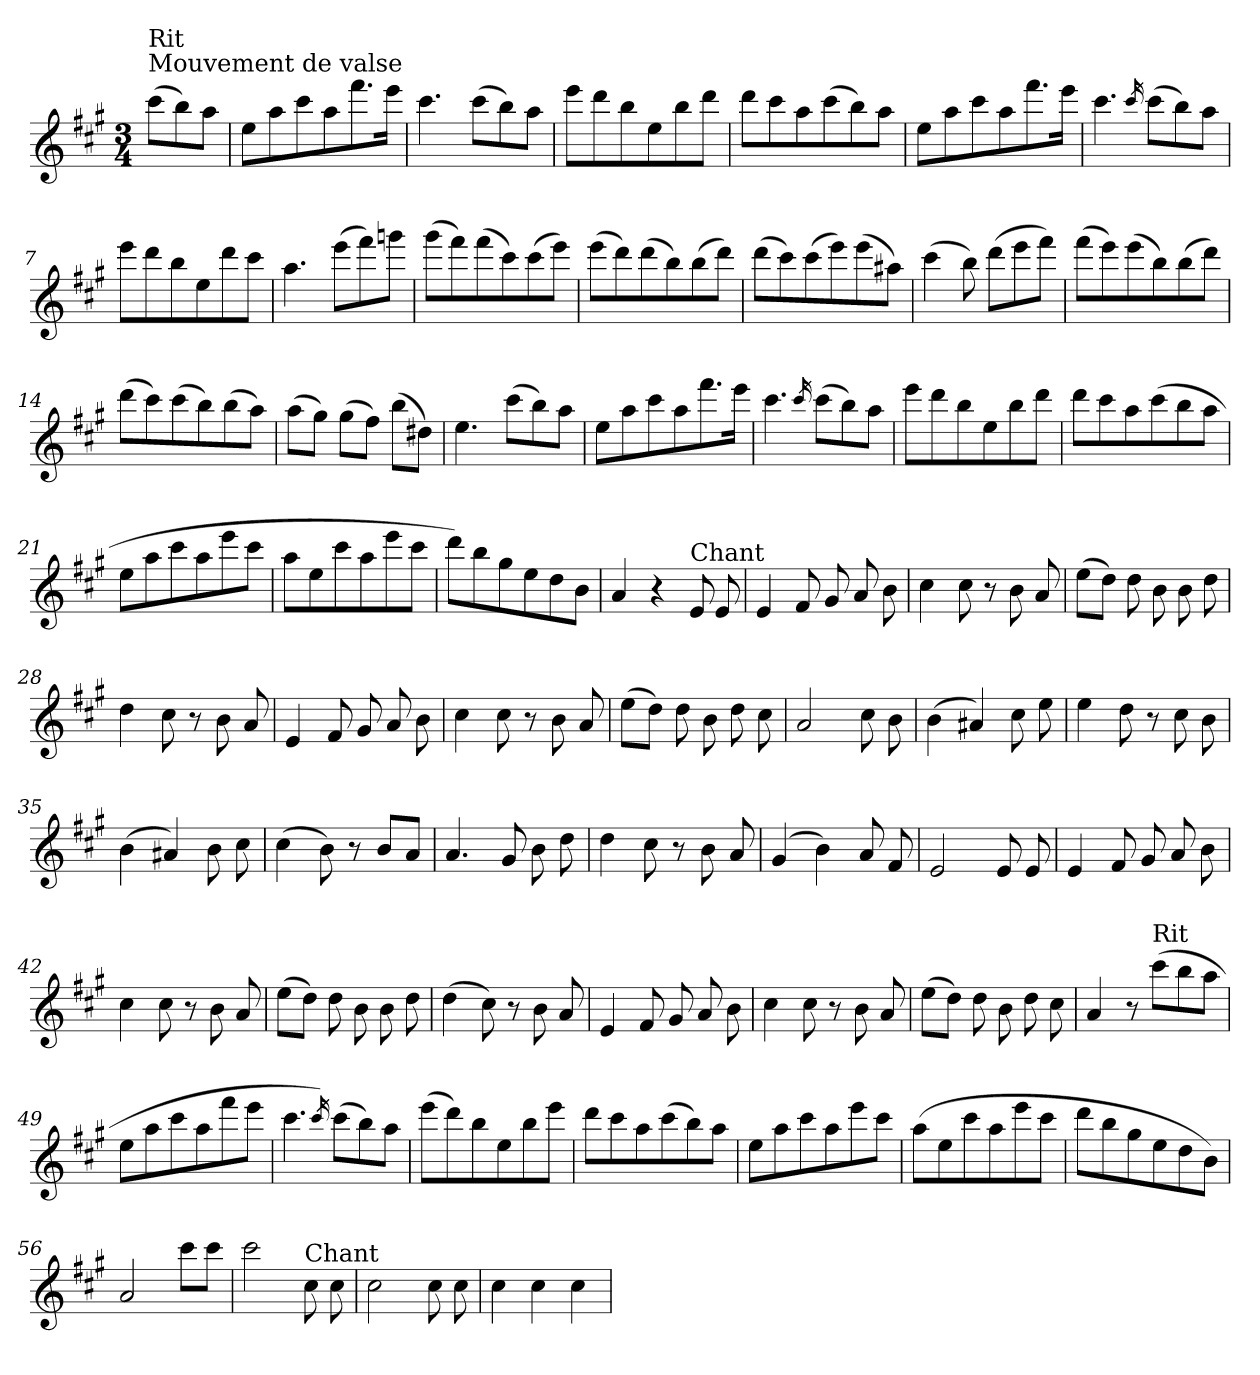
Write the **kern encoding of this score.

**kern
*part1
*staff1
*clefG2
*k[f#c#g#]
*A:
*M3/4
=
!LO:TX:a:t=Mouvement de valse
!LO:TX:a:t=Rit
(>8ccc#\L
8bb\)
8aa\J
=1
8ee\L
8aa\
8ccc#\
8aa\
8.fff#\
16eee\Jk
=2
4.ccc#\
(>8ccc#\L
8bb\)
8aa\J
=3
8eee\L
8ddd\
8bb\
8ee\
8bb\
8ddd\J
=4
8ddd\L
8ccc#\
8aa\
(>8ccc#\
8bb\)
8aa\J
=5
8ee\L
8aa\
8ccc#\
8aa\
8.fff#\
16eee\Jk
!!LO:LB:g=z
=6
4.ccc#\
(<16qccc#/
(>8ccc#\L
8bb\)
8aa\J
=7
8eee\L
8ddd\
8bb\
8ee\
8ddd\
8ccc#\J
=8
4.aa\
(>8eee\L
8fff#\)
8gggn\J
=9
(>8ggg#\L
8fff#\)
(>8fff#\
8ccc#\)
(>8ccc#\
8eee\J)
=10
(>8eee\L
8ddd\)
(>8ddd\
8bb\)
(>8bb\
8ddd\J)
=11
(>8ddd\L
8ccc#\)
(>8ccc#\
8eee\)
(>8eee\
8aa#X\J)
!!LO:LB:g=z
=12
(>4ccc#\
8bb\)
(>8ddd\L
8eee\
8fff#\J)
=13
(>8fff#\L
8eee\)
(>8eee\
8bb\)
(>8bb\
8ddd\J)
=14
(>8ddd\L
8ccc#\)
(>8ccc#\
8bb\)
(>8bb\
8aa\J)
=15
(>8aa\L
8gg#\J)
(>8gg#\L
8ff#\J)
(>8bb\L
8dd#X\J)
=16
4.ee\
(>8ccc#\L
8bb\)
8aa\J
=17
8ee\L
8aa\
8ccc#\
8aa\
8.fff#\
16eee\Jk
!!LO:LB:g=z
=18
4.ccc#\
(<16qccc#/
(>8ccc#\L
8bb\)
8aa\J
=19
8eee\L
8ddd\
8bb\
8ee\
8bb\
8ddd\J
=20
8ddd\L
8ccc#\
8aa\
(>8ccc#\
8bb\
8aa\J
=21
8ee\L
8aa\
8ccc#\
8aa\
8eee\
8ccc#\J
=22
8aa\L
8ee\
8ccc#\
8aa\
8eee\
8ccc#\J
=23
8ddd\L)
8bb\
8gg#\
8ee\
8dd\
8b\J
!!LO:LB:g=z
=24
4a/
4r
!LO:TX:a:t=Chant
8e/
8e/
=25
4e/
8f#/
8g#/
8a/
8b\
=26
4cc#\
8cc#\
8r
8b\
8a/
=27
(>8ee\L
8dd\J)
8dd\
8b\
8b\
8dd\
=28
4dd\
8cc#\
8r
8b\
8a/
=29
4e/
8f#/
8g#/
8a/
8b\
!!LO:LB:g=z
=30
4cc#\
8cc#\
8r
8b\
8a/
!!LO:LB:g=z
=31
(>8ee\L
8dd\J)
8dd\
8b\
8dd\
8cc#\
!!LO:LB:g=z
=32
2a/
8cc#\
8b\
=33
(>4b\
4a#X/)
8cc#\
8ee\
=34
4ee\
8dd\
8r
8cc#\
8b\
=35
(>4b\
4a#X/)
8b\
8cc#\
=36
(>4cc#\
8b\)
8r
8b/L
8a/J
=37
4.a/
8g#/
8b\
8dd\
=38
4dd\
8cc#\
8r
8b\
8a/
!!LO:PB:g=z
=39
(>4g#/
4b\)
8a/
8f#/
=40
2e/
8e/
8e/
=41
4e/
8f#/
8g#/
8a/
8b\
=42
4cc#\
8cc#\
8r
8b\
8a/
=43
(>8ee\L
8dd\J)
8dd\
8b\
8b\
8dd\
=44
(>4dd\
8cc#\)
8r
8b\
8a/
!!LO:LB:g=z
=45
4e/
8f#/
8g#/
8a/
8b\
=46
4cc#\
8cc#\
8r
8b\
8a/
=47
(>8ee\L
8dd\J)
8dd\
8b\
8dd\
8cc#\
=48
4a/
8r
!LO:TX:a:t=Rit
(>8ccc#\L
8bb\
8aa\J
=49
8ee\L
8aa\
8ccc#\
8aa\
8fff#\
8eee\J
=50
4.ccc#\
(<16qccc#/)
(>8ccc#\L
8bb\)
8aa\J
!!LO:LB:g=z
=51
(>8eee\L
8ddd\)
8bb\
8ee\
8bb\
8eee\J
=52
8ddd\L
8ccc#\
8aa\
(>8ccc#\
8bb\)
8aa\J
=53
8ee\L
8aa\
8ccc#\
8aa\
8eee\
8ccc#\J
=54
(>8aa\L
8ee\
8ccc#\
8aa\
8eee\
8ccc#\J
=55
8ddd\L
8bb\
8gg#\
8ee\
8dd\
8b\J)
=56
2a/
8ccc#\L
8ccc#\J
!!LO:LB:g=z
=57
2ccc#\
!LO:TX:a:t=Chant
8cc#\
8cc#\
=58
2cc#\
8cc#\
8cc#\
=59
4cc#\
4cc#\
4cc#\
=
*-
